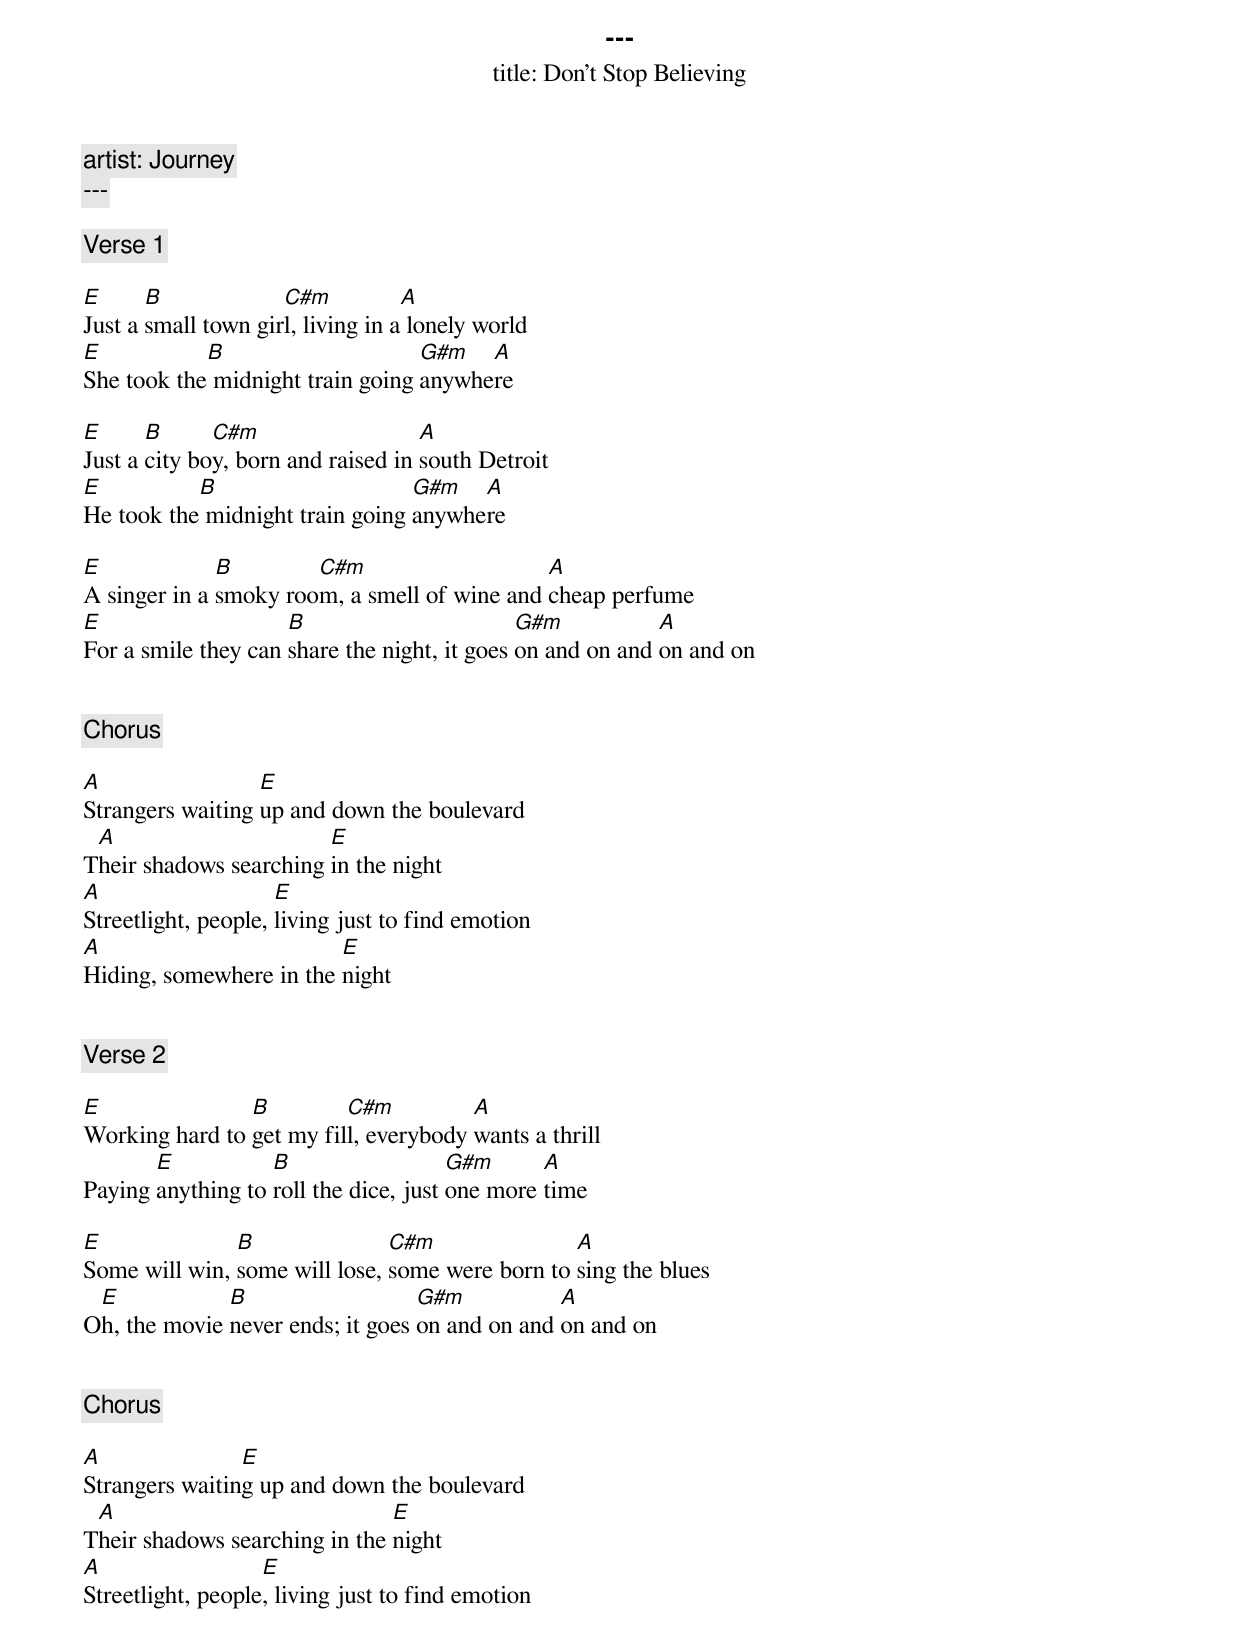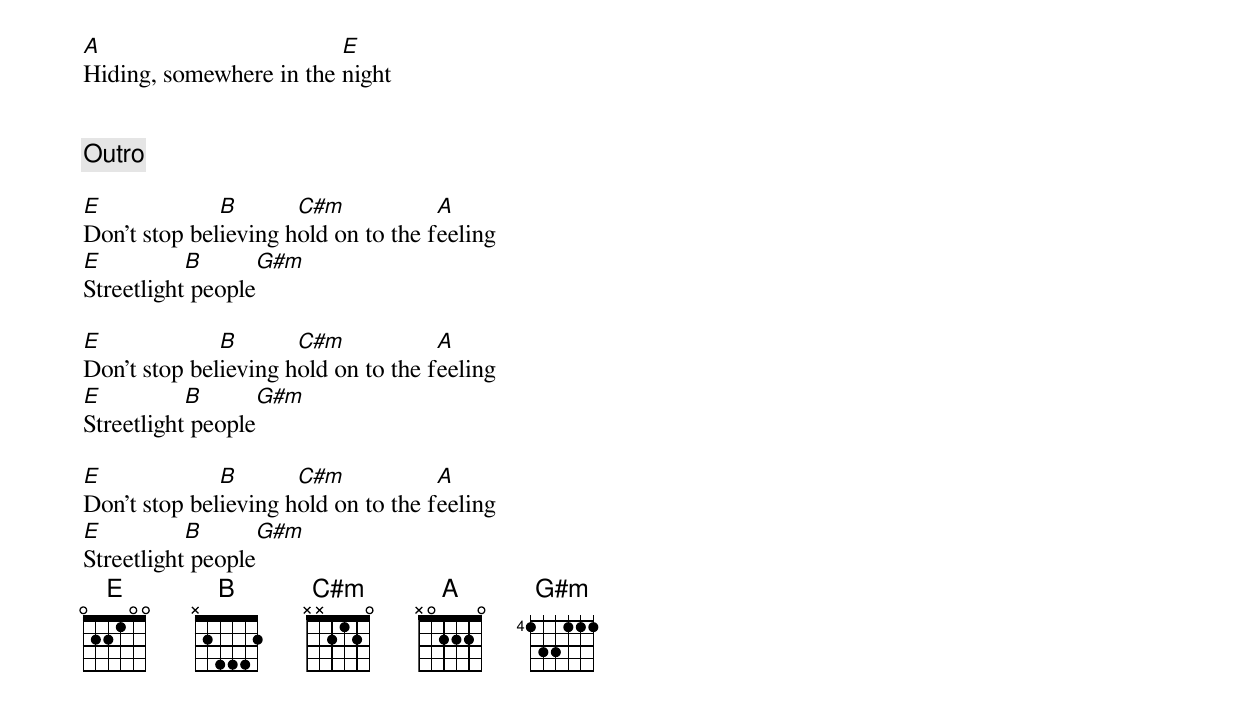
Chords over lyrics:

---
title: Don't Stop Believing
artist: Journey
---

[Verse 1]

E      B             C#m           A
Just a small town girl, living in a lonely world
E           B                     G#m   A
She took the midnight train going anywhere

E      B      C#m                   A
Just a city boy, born and raised in south Detroit
E          B                     G#m   A
He took the midnight train going anywhere

E             B        C#m                    A
A singer in a smoky room, a smell of wine and cheap perfume
E                    B                        G#m           A
For a smile they can share the night, it goes on and on and on and on


[Chorus]

A                 E
Strangers waiting up and down the boulevard
 A                      E
Their shadows searching in the night
A                    E
Streetlight, people, living just to find emotion
A                        E
Hiding, somewhere in the night


[Verse 2]

E               B         C#m          A
Working hard to get my fill, everybody wants a thrill
       E           B                   G#m      A
Paying anything to roll the dice, just one more time

E              B               C#m               A
Some will win, some will lose, some were born to sing the blues
 E            B                   G#m           A
Oh, the movie never ends; it goes on and on and on and on


[Chorus]

A               E
Strangers waiting up and down the boulevard
 A                             E
Their shadows searching in the night
A                  E
Streetlight, people, living just to find emotion
A                        E
Hiding, somewhere in the night


[Outro]

E             B       C#m            A
Don't stop believing hold on to the feeling
E          B           G#m
Streetlight people

E             B       C#m            A
Don't stop believing hold on to the feeling
E          B           G#m
Streetlight people

E             B       C#m            A
Don't stop believing hold on to the feeling
E          B           G#m
Streetlight people
